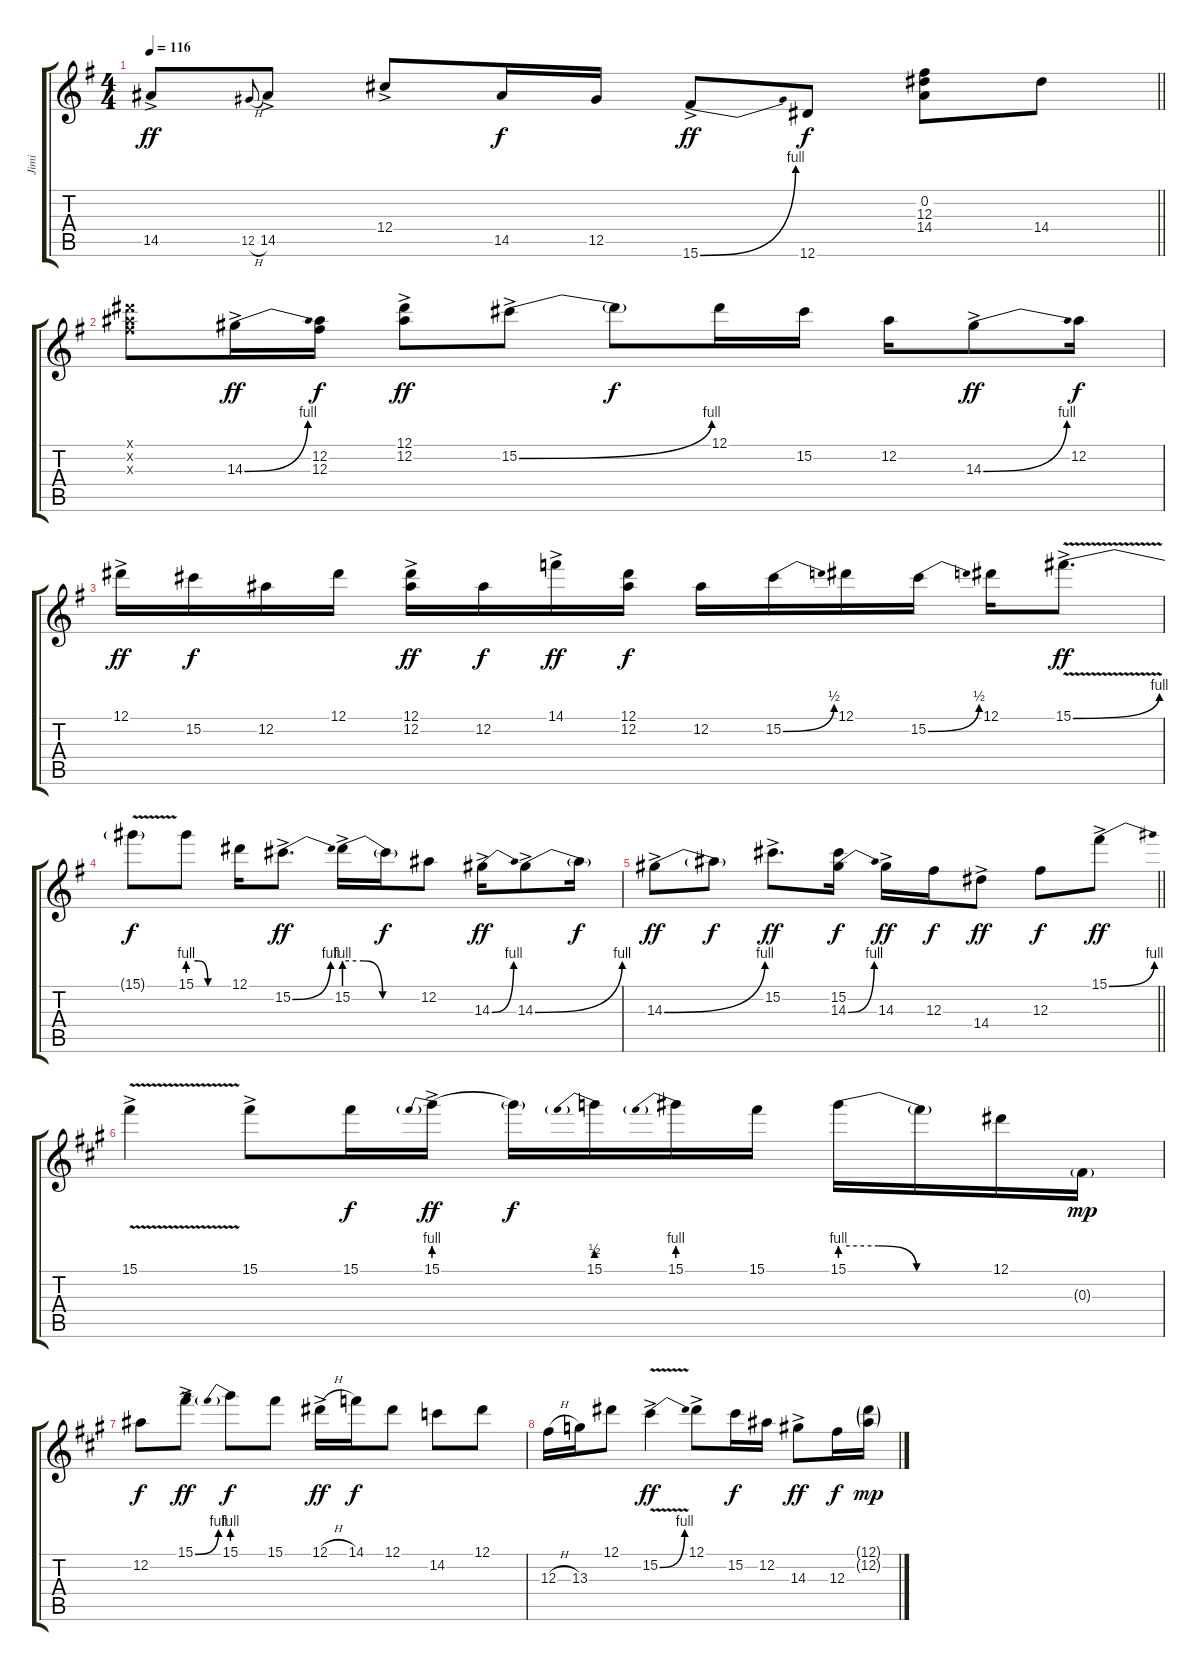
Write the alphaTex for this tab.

\track ("Jimi" "Jimi") {instrument electricguitarjazz}
\staff {score tabs}
\tuning (Eb4 Bb3 Gb3 Db3 Ab2 Eb2) {hide}
\ts (4 4)
\tempo 116
\clef g2
\barLineRight lightlight
\ks eminor
14.5{ac}.8{dy ff} 12.5{h}.8{gr onbeat} 14.5{ac}.8 12.4{ac}.8 14.5.16{dy f} 12.5.16 15.6{be (bend 0 0 60 4) ac}.8{dy ff} 12.6.8{dy f} (0.2 12.3 14.4).8 14.4.8 |
(12.1{x} 12.2{x} 12.3{x}).8{volume 12} 14.3{be (bend 0 0 60 4) ac}.16{dy ff} (12.2 12.3).16{dy f} (12.1{ac} 12.2{ac}).8{dy ff} 15.2{be (bend 0 0 60 4) ac}.8 15.2{t}.8{dy f} 12.1.16 15.2.16 12.2.16 14.3{be (bend 0 0 60 4) ac}.8{dy ff} 12.2.16{dy f} |
12.1{ac}.16{dy ff} 15.2.16{dy f} 12.2.16 12.1.16 (12.1{ac} 12.2{ac}).16{dy ff} 12.2.16{dy f} 14.1{ac}.16{dy ff} (12.1 12.2).16{dy f} 12.2.16 15.2{be (bend 0 0 60 2)}.16 12.1.16 15.2{be (bend 0 0 60 2)}.16 12.1.16 15.1{be (bend 0 0 60 4) v ac}.8{d dy ff} |
15.1{t}.8{dy f} 15.1{be (custom 0 4 15 4 30 0 60 0)}.8 12.1.16 15.2{be (bend 0 0 60 4) ac}.8{d dy ff} 15.2{be (custom 0 4 15 4 30 0 60 0) ac}.16 15.2{t}.16{dy f} 12.2.8 14.3{be (bend 0 0 60 4) ac}.16{dy ff} 14.3{be (bend 0 0 60 4) ac}.8 14.3{t}.16{dy f} |
\barLineRight lightlight
14.3{be (bend 0 0 60 4) ac}.8{dy ff} 14.3{t}.8{dy f} 15.2{ac}.8{d dy ff} (15.2 14.3{be (bend 0 0 60 4)}).16{dy f} 14.3{ac}.16{dy ff} 12.3.16{dy f} 14.4{ac}.8{dy ff} 12.3.8{dy f} 15.1{be (bend 0 0 60 4) ac}.8{dy ff} |
\ks a
15.1{v ac}.4 15.1{ac}.8 15.1.16{dy f} 15.1{be (prebend 0 4 60 4) ac}.16{dy ff} 15.1{t}.16{dy f} 15.1{be (prebend 0 2 60 2)}.16 15.1{be (prebend 0 4 60 4)}.16 15.1.16 15.1{be (custom 0 4 15 4 30 0 60 0)}.16 15.1{t}.16 12.1.16 0.3{g}.16{dy mp} |
12.2.8{dy f} 15.1{be (bend 0 0 60 4) ac}.8{dy ff} 15.1{be (prebend 0 4 60 4)}.8{dy f} 15.1.8 12.1{h ac}.16{dy ff} 14.1.16{dy f} 12.1.8 14.2.8 12.1.8 |
12.3{h}.16 13.3.16 12.1.8 15.2{be (bend 0 0 60 4) v ac}.4{dy ff} 12.1{ac}.8 15.2.16{dy f} 12.2.16 14.3{ac}.8{dy ff} 12.3.16{dy f} (12.1{g} 12.2{g}).16{dy mp}
